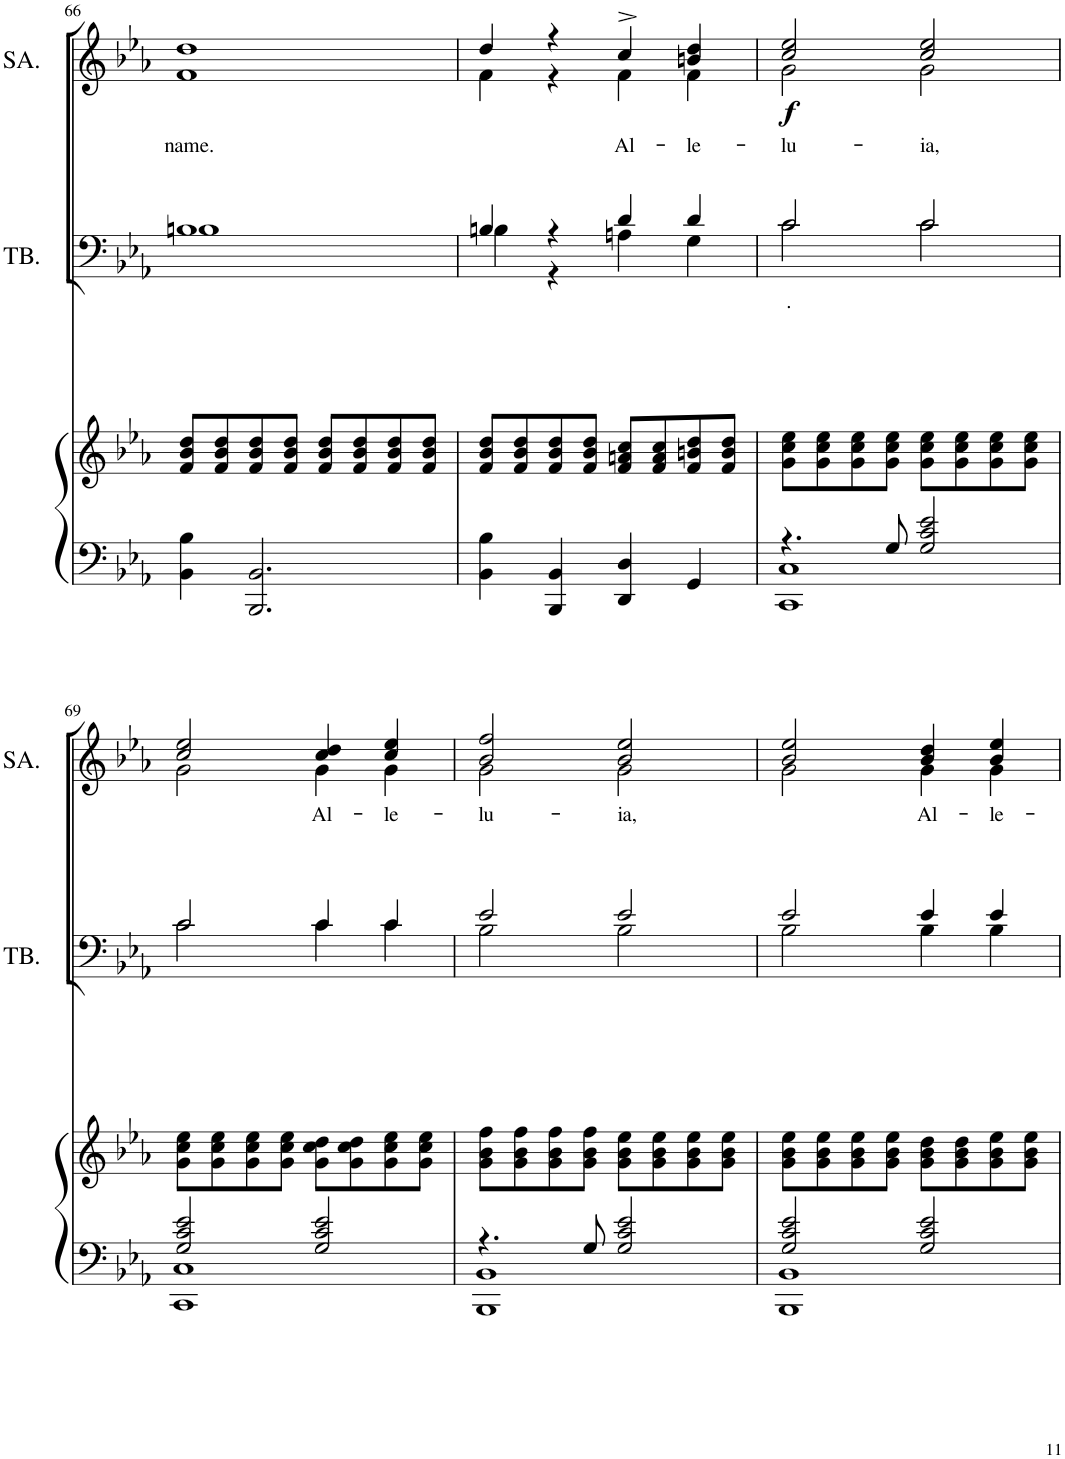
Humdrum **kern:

**kern	**kern	**kern	**text	**kern	**text	**dynam
*part3	*part3	*part2	*part2	*part1	*part1	*part1
*staff4	*staff3	*staff2	*staff2	*staff1	*staff1	*staff1
*I"Piano	*	*I"TB.	*	*I"SA.	*	*
*I'Pno	*	*I'TB.	*	*I'SA.	*	*
!!LO:PB:g=z
*clefF4	*clefG2	*clefF4	*	*clefG2	*	*
*k[b-e-a-]	*k[b-e-a-]	*k[b-e-a-]	*	*k[b-e-a-]	*	*
*M4/4	*M4/4	*M4/4	*	*M4/4	*	*
=66	=66	=66	=66	=66	=66	=66
*	*	*^	*	*^	*	*
!	!	!	!	!	!	!	!LO:LY:b	!
4BB-\ 4B-\	8f/ 8b-/ 8dd/L	1B-	1Bn	.	1dd	1f	name.	.
.	8f/ 8b-/ 8dd/	.	.	.	.	.	.	.
2.BBB-/ 2.BB-/	8f/ 8b-/ 8dd/	.	.	.	.	.	.	.
.	8f/ 8b-/ 8dd/J	.	.	.	.	.	.	.
.	8f/ 8b-/ 8dd/L	.	.	.	.	.	.	.
.	8f/ 8b-/ 8dd/	.	.	.	.	.	.	.
.	8f/ 8b-/ 8dd/	.	.	.	.	.	.	.
.	8f/ 8b-/ 8dd/J	.	.	.	.	.	.	.
=67	=67	=67	=67	=67	=67	=67	=67	=67
4BB-\ 4B-\	8f/ 8b-/ 8dd/L	4B-/	4Bn\	.	4dd/	4f\	.	.
.	8f/ 8b-/ 8dd/	.	.	.	.	.	.	.
4BBB-/ 4BB-/	8f/ 8b-/ 8dd/	4r	4r	.	4r	4r	.	.
.	8f/ 8b-/ 8dd/J	.	.	.	.	.	.	.
!	!	!	!	!	!	!	!LO:LY:b	!LO:DY:b
4DD/ 4D/	8f/ 8an/ 8cc/L	4d/	4An\	.	4cc^/	4f\	Al-	f
.	8f/ 8a/ 8cc/	.	.	.	.	.	.	.
!	!	!	!	!	!	!	!LO:LY:b	!
4GG/	8f/ 8bn/ 8dd/	4d/	4G\	.	4bn/ 4dd/	4f\	-le-	.
.	8f/ 8b/ 8dd/J	.	.	.	.	.	.	.
=68	=68	=68	=68	=68	=68	=68	=68	=68
*^	*	*	*	*	*	*	*	*
!	!	!	!	!	!LO:LY:b	!	!	!LO:LY:b	!
4.r	1CC 1C	8g\ 8cc\ 8ee-\L	2c/	2c\	.	2cc/ 2ee-/	2g\	lu-	.
.	.	8g\ 8cc\ 8ee-\	.	.	.	.	.	.	.
.	.	8g\ 8cc\ 8ee-\	.	.	.	.	.	.	.
8G/	.	8g\ 8cc\ 8ee-\J	.	.	.	.	.	.	.
!	!	!	!	!	!	!	!	!LO:LY:b	!
2G/ 2c/ 2e-/	.	8g\ 8cc\ 8ee-\L	2c/	2c\	.	2cc/ 2ee-/	2g\	-ia,	.
.	.	8g\ 8cc\ 8ee-\	.	.	.	.	.	.	.
.	.	8g\ 8cc\ 8ee-\	.	.	.	.	.	.	.
.	.	8g\ 8cc\ 8ee-\J	.	.	.	.	.	.	.
!!LO:LB:g=z	!!
=69	=69	=69	=69	=69	=69	=69	=69	=69	=69
2G/ 2c/ 2e-/	1CC 1C	8g\ 8cc\ 8ee-\L	2c/	2c\	.	2cc/ 2ee-/	2g\	.	.
.	.	8g\ 8cc\ 8ee-\	.	.	.	.	.	.	.
.	.	8g\ 8cc\ 8ee-\	.	.	.	.	.	.	.
.	.	8g\ 8cc\ 8ee-\J	.	.	.	.	.	.	.
!	!	!	!	!	!	!	!	!LO:LY:b	!
2G/ 2c/ 2e-/	.	8g\ 8cc\ 8dd\L	4c/	4c\	.	4cc/ 4dd/	4g\	Al-	.
.	.	8g\ 8cc\ 8dd\	.	.	.	.	.	.	.
!	!	!	!	!	!	!	!	!LO:LY:b	!
.	.	8g\ 8cc\ 8ee-\	4c/	4c\	.	4cc/ 4ee-/	4g\	-le-	.
.	.	8g\ 8cc\ 8ee-\J	.	.	.	.	.	.	.
=70	=70	=70	=70	=70	=70	=70	=70	=70	=70
!	!	!	!	!	!	!	!	!LO:LY:b	!
4.r	1BBB- 1BB-	8g\ 8b-\ 8ff\L	2e-/	2B-\	.	2b-/ 2ff/	2g\	-lu-	.
.	.	8g\ 8b-\ 8ff\	.	.	.	.	.	.	.
.	.	8g\ 8b-\ 8ff\	.	.	.	.	.	.	.
8G/	.	8g\ 8b-\ 8ff\J	.	.	.	.	.	.	.
!	!	!	!	!	!	!	!	!LO:LY:b	!
2G/ 2c/ 2e-/	.	8g\ 8b-\ 8ee-\L	2e-/	2B-\	.	2b-/ 2ee-/	2g\	-ia,	.
.	.	8g\ 8b-\ 8ee-\	.	.	.	.	.	.	.
.	.	8g\ 8b-\ 8ee-\	.	.	.	.	.	.	.
.	.	8g\ 8b-\ 8ee-\J	.	.	.	.	.	.	.
=71	=71	=71	=71	=71	=71	=71	=71	=71	=71
2G/ 2c/ 2e-/	1BBB- 1BB-	8g\ 8b-\ 8ee-\L	2e-/	2B-\	.	2b-/ 2ee-/	2g\	.	.
.	.	8g\ 8b-\ 8ee-\	.	.	.	.	.	.	.
.	.	8g\ 8b-\ 8ee-\	.	.	.	.	.	.	.
.	.	8g\ 8b-\ 8ee-\J	.	.	.	.	.	.	.
!	!	!	!	!	!	!	!	!LO:LY:b	!
2G/ 2c/ 2e-/	.	8g\ 8b-\ 8dd\L	4e-/	4B-\	.	4b-/ 4dd/	4g\	Al-	.
.	.	8g\ 8b-\ 8dd\	.	.	.	.	.	.	.
!	!	!	!	!	!	!	!	!LO:LY:b	!
.	.	8g\ 8b-\ 8ee-\	4e-/	4B-\	.	4b-/ 4ee-/	4g\	-le-	.
.	.	8g\ 8b-\ 8ee-\J	.	.	.	.	.	.	.
*	*	*	*v	*v	*	*	*	*	*
*v	*v	*	*	*	*v	*v	*	*
=	=	=	=	=	=	=
*-	*-	*-	*-	*-	*-	*-
